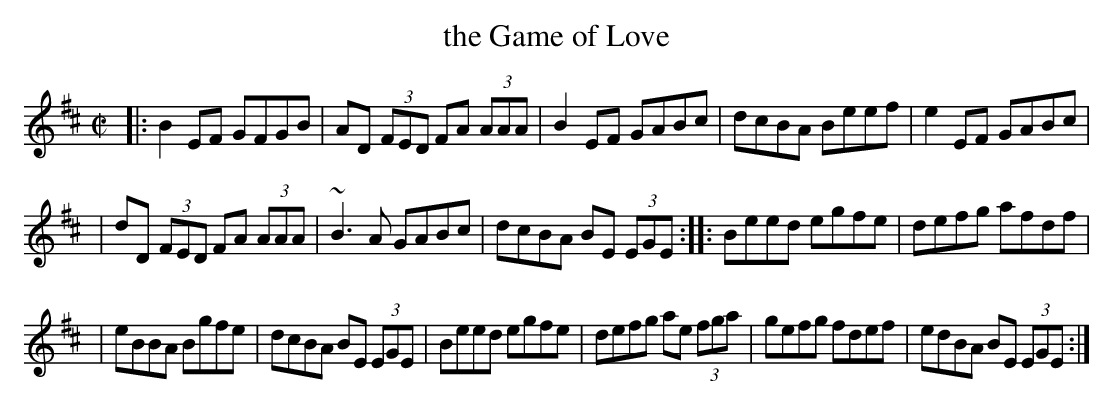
X:1
T:the Game of Love
M:C|
L:1/8
K:EDor
|: B2EF GFGB \
| AD (3FED FA (3AAA \
| B2EF GABc \
| dcBA Beef \
|  e2EF GABc |
| dD (3FED FA (3AAA \
| ~B3A GABc \
| dcBA BE (3EGE \
:: Beed egfe \
| defg afdf |
| eBBA Bgfe \
| dcBA BE (3EGE \
|  Beed egfe \
| defg ae (3fga \
| gefg fdef \
| edBA BE (3EGE :|
